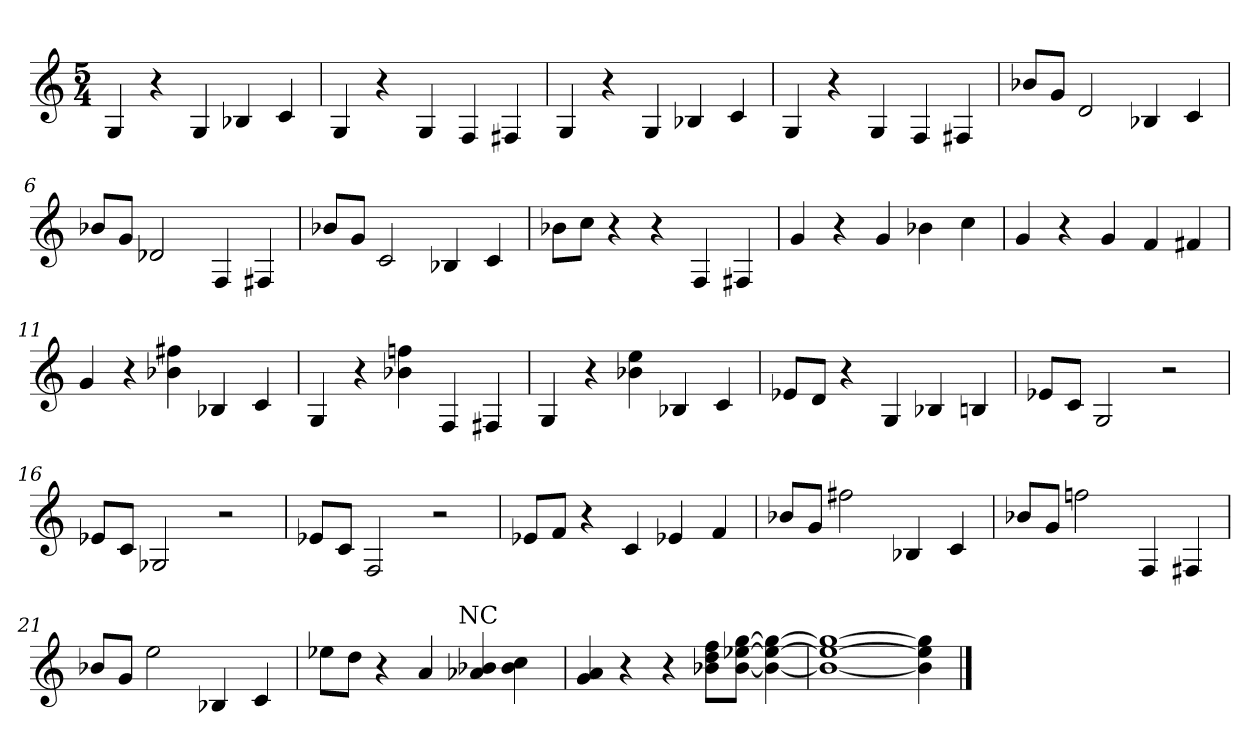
**kern
*part1
*staff1
*clefG2
*k[]
*C:
*M5/4
=1
4G/
4r
4G/
4B-X/
4c/
=2
4G/
4r
4G/
4F/
4F#X/
=3
4G/
4r
4G/
4B-X/
4c/
=4
4G/
4r
4G/
4F/
4F#X/
!!LO:LB:g=z
=5
8b-X/L
8g/J
2d/
4B-X/
4c/
=6
8b-X/L
8g/J
2d-X/
4F/
4F#X/
=7
8b-X/L
8g/J
2c/
4B-X/
4c/
=8
8b-X\L
8cc\J
4r
4r
4F/
4F#X/
!!LO:LB:g=z
=9
4g/
4r
4g/
4b-X\
4cc\
=10
4g/
4r
4g/
4f/
4f#X/
=11
4g/
4r
4b-X\ 4ff#X\
4B-X/
4c/
=12
4G/
4r
4b-X\ 4ffn\
4F/
4F#X/
!!LO:LB:g=z
=13
4G/
4r
4b-X\ 4ee\
4B-X/
4c/
=14
8e-X/L
8d/J
4r
4G/
4B-X/
4Bn/
=15
8e-X/L
8c/J
2G/
2r
=16
8e-X/L
8c/J
2G-X/
2r
!!LO:LB:g=z
=17
8e-X/L
8c/J
2F/
2r
=18
8e-X/L
8f/J
4r
4c/
4e-X/
4f/
=19
8b-X/L
8g/J
2ff#X\
4B-X/
4c/
=20
8b-X/L
8g/J
2ffn\
4F/
4F#X/
!!LO:LB:g=z
=21
8b-X/L
8g/J
2ee\
4B-X/
4c/
=22
*^
8ee-X\L	2ryy
8dd\J	.
4r	.
4a/	8..ryy
!	!LO:TX:a:t=NC
.	2ryy
4a-X/ 4b-X/	.
4b-\ 4cc\	.
.	32ryy
*v	*v
=23
4g/ 4a/
4r
4r
8b-X\ 8dd\ 8ff\L
[8b-\ [8ee-X\ [8gg\J
4b-\_ 4ee-\_ 4gg\_
=24
1b-_ 1ee-_ 1gg_
4b-\] 4ee-\] 4gg\]
==
*-
